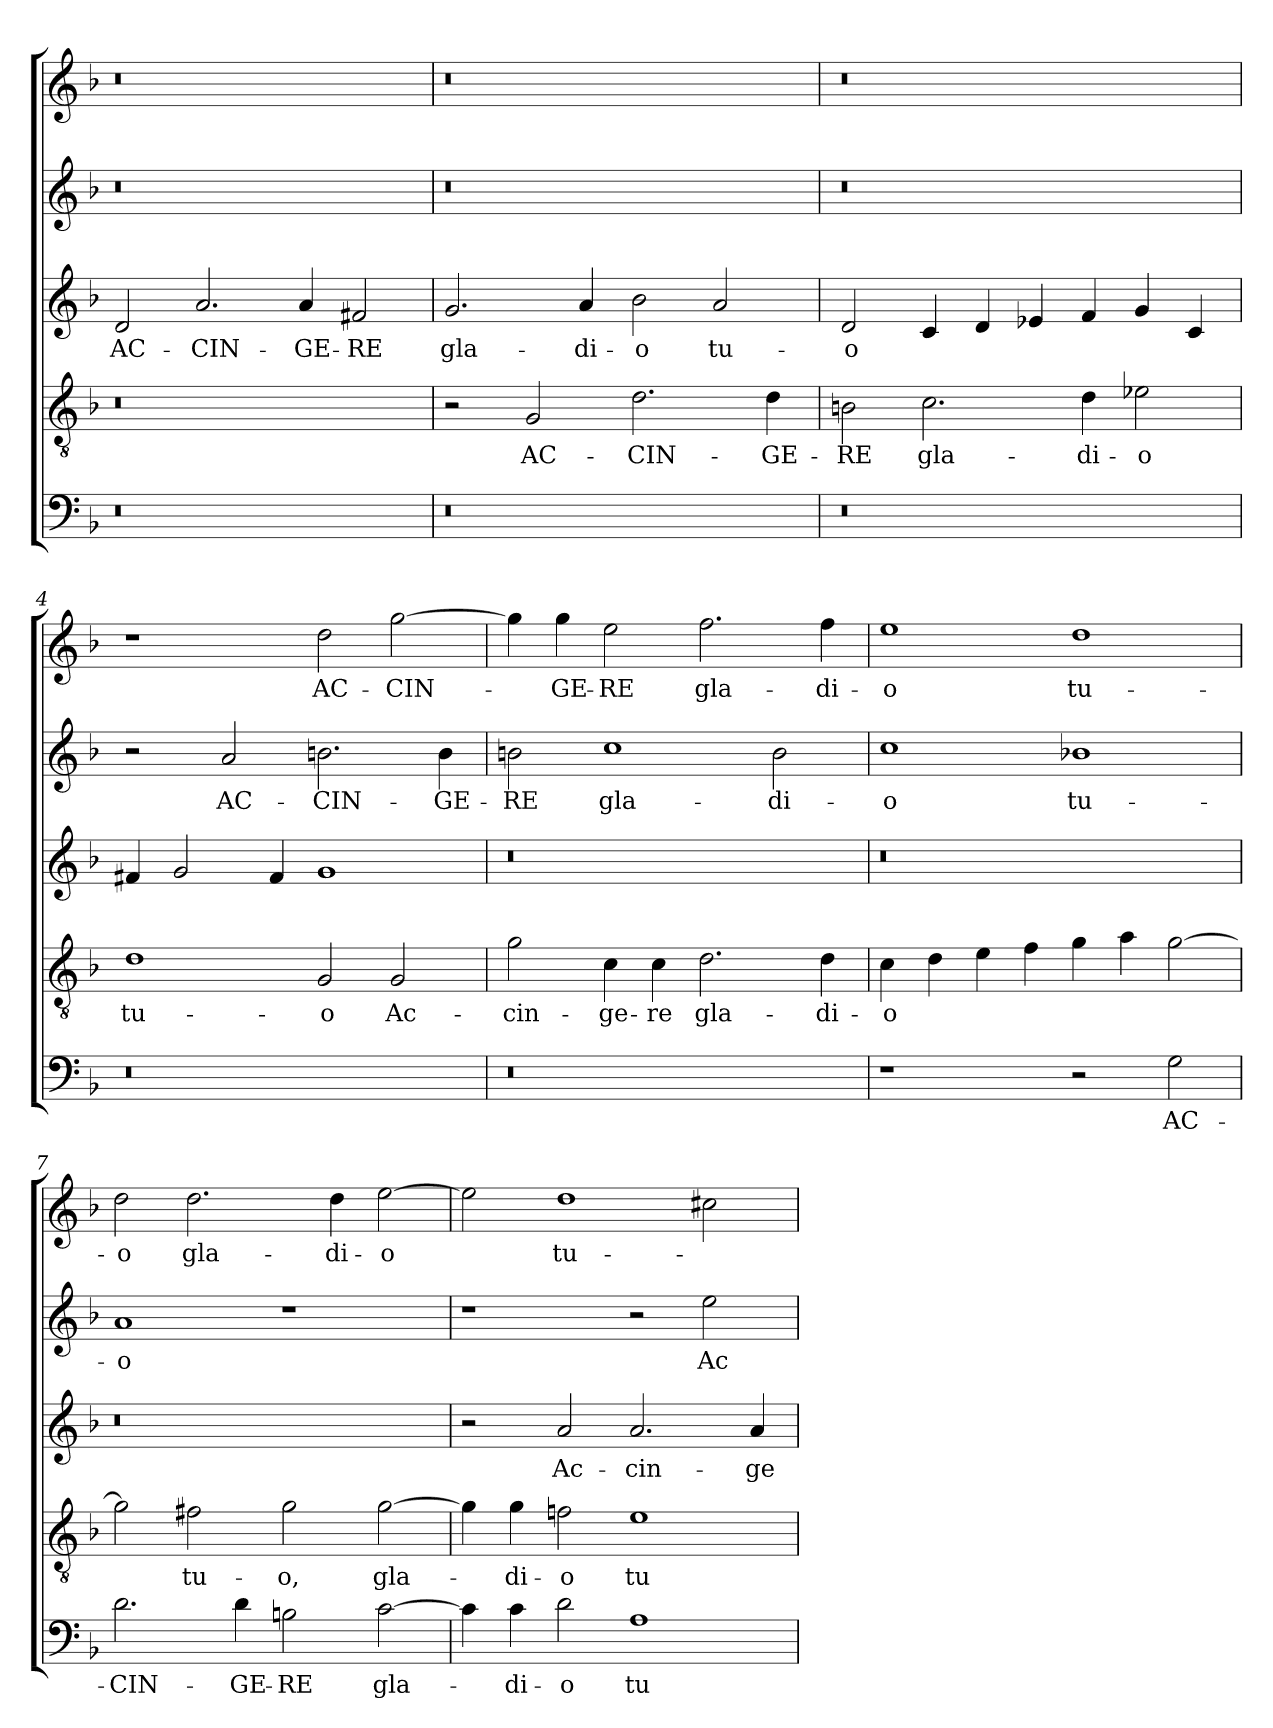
**kern	**text	**kern	**text	**kern	**text	**kern	**text	**kern	**text
*part5	*part5	*part4	*part4	*part3	*part3	*part2	*part2	*part1	*part1
*staff5	*staff5	*staff4	*staff4	*staff3	*staff3	*staff2	*staff2	*staff1	*staff1
*clefF4	*	*clefGv2	*	*clefG2	*	*clefG2	*	*clefG2	*
*k[b-]	*	*k[b-]	*	*k[b-]	*	*k[b-]	*	*k[b-]	*
=1	=1	=1	=1	=1	=1	=1	=1	=1	=1
0r	.	0r	.	2d	AC-	0r	.	0r	.
.	.	.	.	2.a	-CIN-	.	.	.	.
.	.	.	.	4a	-GE-	.	.	.	.
.	.	.	.	2f#X	-RE	.	.	.	.
=2	=2	=2	=2	=2	=2	=2	=2	=2	=2
0r	.	2r	.	2.g	gla-	0r	.	0r	.
.	.	2G	AC-	.	.	.	.	.	.
.	.	.	.	4a	-di-	.	.	.	.
.	.	2.d	-CIN-	2b-	-o	.	.	.	.
.	.	.	.	2a	tu-	.	.	.	.
.	.	4d	-GE-	.	.	.	.	.	.
=3	=3	=3	=3	=3	=3	=3	=3	=3	=3
0r	.	2Bn	-RE	2d	-o	0r	.	0r	.
.	.	2.c	gla-	4c	.	.	.	.	.
.	.	.	.	4d	.	.	.	.	.
.	.	.	.	4e-X	.	.	.	.	.
.	.	4d	-di-	4f	.	.	.	.	.
.	.	2e-X	-o	4g	.	.	.	.	.
.	.	.	.	4c	.	.	.	.	.
=4	=4	=4	=4	=4	=4	=4	=4	=4	=4
0r	.	1d	tu-	4f#X	.	2r	.	1r	.
.	.	.	.	2g	.	.	.	.	.
.	.	.	.	.	.	2a	AC-	.	.
.	.	.	.	4f#	.	.	.	.	.
.	.	2G	-o	1g	.	2.bn	-CIN-	2dd	AC-
.	.	2G	Ac-	.	.	.	.	[2gg	-CIN-
.	.	.	.	.	.	4b	-GE-	.	.
!!LO:LB:g=z
=5	=5	=5	=5	=5	=5	=5	=5	=5	=5
0r	.	2g	-cin-	0r	.	2bn	-RE	4gg]	.
.	.	.	.	.	.	.	.	4gg	-GE-
.	.	4c	-ge-	.	.	1cc	gla-	2ee	-RE
.	.	4c	-re	.	.	.	.	.	.
.	.	2.d	gla-	.	.	.	.	2.ff	gla-
.	.	.	.	.	.	2b	-di-	.	.
.	.	4d	-di-	.	.	.	.	4ff	-di-
=6	=6	=6	=6	=6	=6	=6	=6	=6	=6
1r	.	4c	-o	0r	.	1cc	-o	1ee	-o
.	.	4d	.	.	.	.	.	.	.
.	.	4e	.	.	.	.	.	.	.
.	.	4f	.	.	.	.	.	.	.
2r	.	4g	.	.	.	1b-X	tu-	1dd	tu-
.	.	4a	.	.	.	.	.	.	.
2G	AC-	[2g	.	.	.	.	.	.	.
=7	=7	=7	=7	=7	=7	=7	=7	=7	=7
2.d	-CIN-	2g]	.	0r	.	1a	-o	2dd	-o
.	.	2f#X	tu-	.	.	.	.	2.dd	gla-
4d	-GE-	.	.	.	.	.	.	.	.
2Bn	-RE	2g	-o,	.	.	1r	.	.	.
.	.	.	.	.	.	.	.	4dd	-di-
[2c	gla-	[2g	gla-	.	.	.	.	[2ee	-o
=8	=8	=8	=8	=8	=8	=8	=8	=8	=8
4c]	.	4g]	.	2r	.	1r	.	2ee]	.
4c	-di-	4g	-di-	.	.	.	.	.	.
2d	-o	2fn	-o	2a	Ac-	.	.	1dd	tu-
1A	tu-	1e	tu-	2.a	-cin-	2r	.	.	.
.	.	.	.	.	.	2ee	Ac-	2cc#X	.
.	.	.	.	4a	-ge-	.	.	.	.
=	=	=	=	=	=	=	=	=	=
*-	*-	*-	*-	*-	*-	*-	*-	*-	*-
